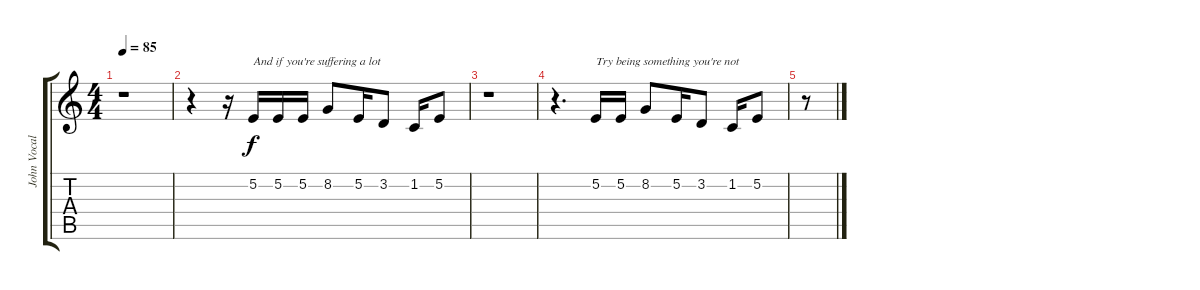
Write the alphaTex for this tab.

\track ("John Vocals" "John Vocal") {instrument sopranosax}
\staff {score tabs}
\tuning (E4 B3 G3 D3 A2 E2) {hide}
\ts (4 4)
\tempo 85
\clef g2
\ks c
r.1{dy f} |
r.4 r.16 5.2.16{txt "And if you're suffering a lot"} 5.2.16 5.2.16 8.2.8 5.2.16 3.2.8 1.2.16 5.2.8 |
r.1 |
r.4{d} 5.2.16{txt "Try being something you're not"} 5.2.16 8.2.8 5.2.16 3.2.8 1.2.16 5.2.8 |
r.8
